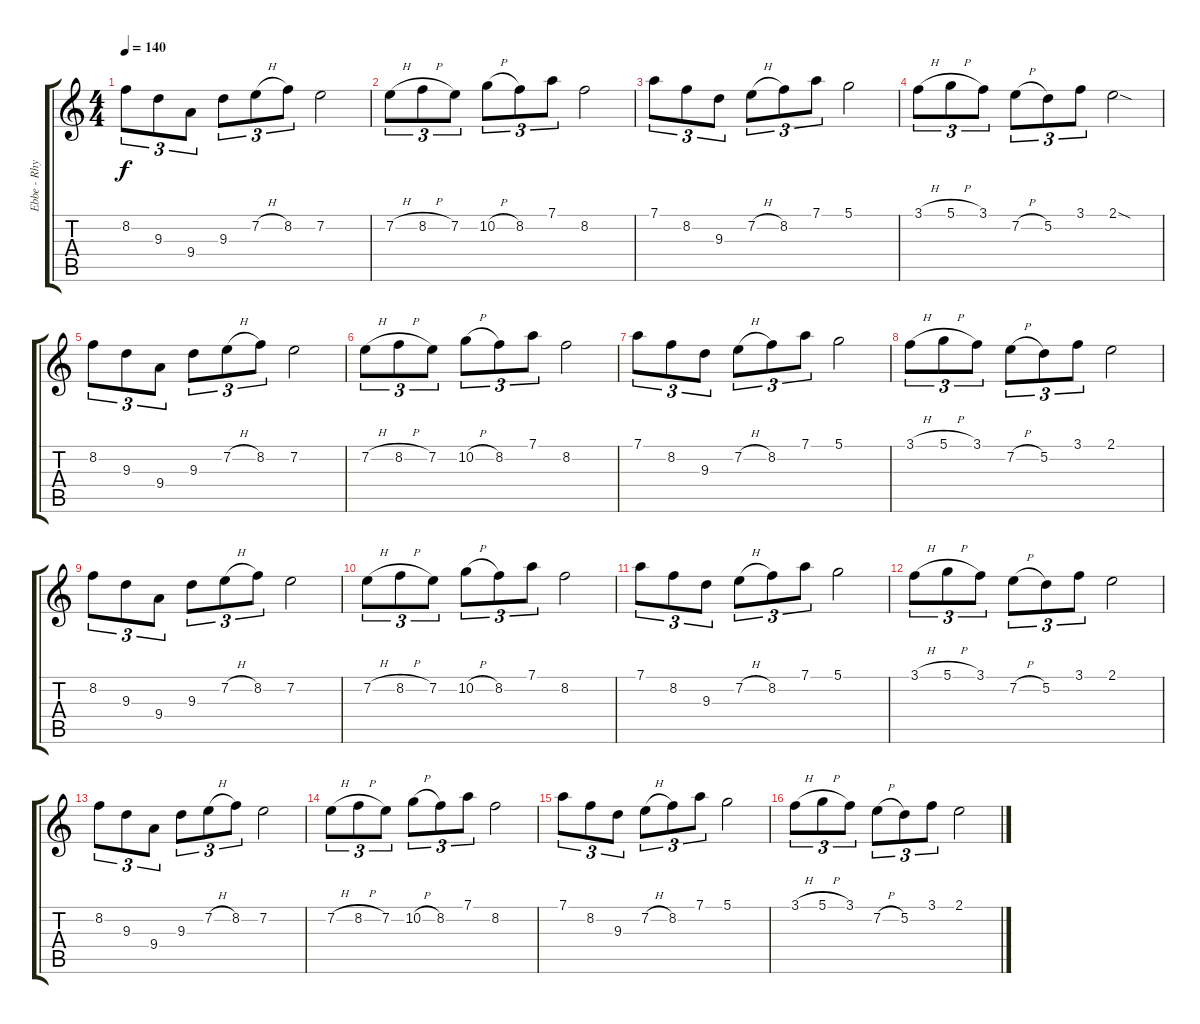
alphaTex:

\track ("Ebbe - Rhythm Guitar" "Ebbe - Rhy") {instrument acousticguitarsteel}
\staff {score tabs}
\tuning (D4 A3 F3 C3 G2 D2) {hide}
\ts (4 4)
\tempo 140
\clef g2
\ks c
8.2.8{tu (3 2) dy f} 9.3.8{tu (3 2)} 9.4.8{tu (3 2)} 9.3.8{tu (3 2)} 7.2{h}.8{tu (3 2)} 8.2.8{tu (3 2)} 7.2.2 |
7.2{h}.8{tu (3 2)} 8.2{h}.8{tu (3 2)} 7.2.8{tu (3 2)} 10.2{h}.8{tu (3 2)} 8.2.8{tu (3 2)} 7.1.8{tu (3 2)} 8.2.2 |
7.1.8{tu (3 2)} 8.2.8{tu (3 2)} 9.3.8{tu (3 2)} 7.2{h}.8{tu (3 2)} 8.2.8{tu (3 2)} 7.1.8{tu (3 2)} 5.1.2 |
3.1{h}.8{tu (3 2)} 5.1{h}.8{tu (3 2)} 3.1.8{tu (3 2)} 7.2{h}.8{tu (3 2)} 5.2.8{tu (3 2)} 3.1.8{tu (3 2)} 2.1{sod}.2 |
8.2.8{tu (3 2)} 9.3.8{tu (3 2)} 9.4.8{tu (3 2)} 9.3.8{tu (3 2)} 7.2{h}.8{tu (3 2)} 8.2.8{tu (3 2)} 7.2.2 |
7.2{h}.8{tu (3 2)} 8.2{h}.8{tu (3 2)} 7.2.8{tu (3 2)} 10.2{h}.8{tu (3 2)} 8.2.8{tu (3 2)} 7.1.8{tu (3 2)} 8.2.2 |
7.1.8{tu (3 2)} 8.2.8{tu (3 2)} 9.3.8{tu (3 2)} 7.2{h}.8{tu (3 2)} 8.2.8{tu (3 2)} 7.1.8{tu (3 2)} 5.1.2 |
3.1{h}.8{tu (3 2)} 5.1{h}.8{tu (3 2)} 3.1.8{tu (3 2)} 7.2{h}.8{tu (3 2)} 5.2.8{tu (3 2)} 3.1.8{tu (3 2)} 2.1.2 |
8.2.8{tu (3 2)} 9.3.8{tu (3 2)} 9.4.8{tu (3 2)} 9.3.8{tu (3 2)} 7.2{h}.8{tu (3 2)} 8.2.8{tu (3 2)} 7.2.2 |
7.2{h}.8{tu (3 2)} 8.2{h}.8{tu (3 2)} 7.2.8{tu (3 2)} 10.2{h}.8{tu (3 2)} 8.2.8{tu (3 2)} 7.1.8{tu (3 2)} 8.2.2 |
7.1.8{tu (3 2)} 8.2.8{tu (3 2)} 9.3.8{tu (3 2)} 7.2{h}.8{tu (3 2)} 8.2.8{tu (3 2)} 7.1.8{tu (3 2)} 5.1.2 |
3.1{h}.8{tu (3 2)} 5.1{h}.8{tu (3 2)} 3.1.8{tu (3 2)} 7.2{h}.8{tu (3 2)} 5.2.8{tu (3 2)} 3.1.8{tu (3 2)} 2.1.2 |
8.2.8{tu (3 2)} 9.3.8{tu (3 2)} 9.4.8{tu (3 2)} 9.3.8{tu (3 2)} 7.2{h}.8{tu (3 2)} 8.2.8{tu (3 2)} 7.2.2 |
7.2{h}.8{tu (3 2)} 8.2{h}.8{tu (3 2)} 7.2.8{tu (3 2)} 10.2{h}.8{tu (3 2)} 8.2.8{tu (3 2)} 7.1.8{tu (3 2)} 8.2.2 |
7.1.8{tu (3 2)} 8.2.8{tu (3 2)} 9.3.8{tu (3 2)} 7.2{h}.8{tu (3 2)} 8.2.8{tu (3 2)} 7.1.8{tu (3 2)} 5.1.2 |
3.1{h}.8{tu (3 2)} 5.1{h}.8{tu (3 2)} 3.1.8{tu (3 2)} 7.2{h}.8{tu (3 2)} 5.2.8{tu (3 2)} 3.1.8{tu (3 2)} 2.1.2
